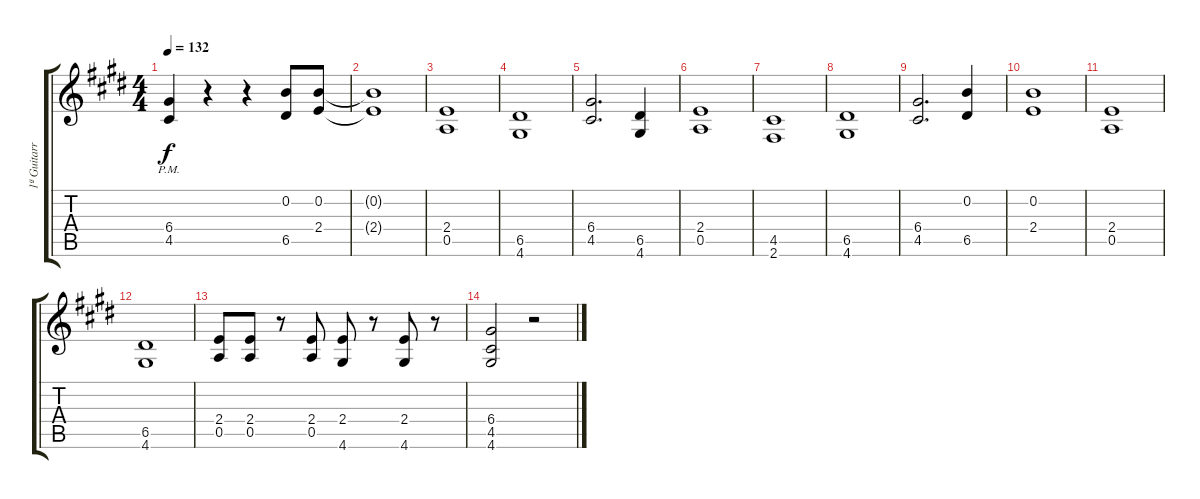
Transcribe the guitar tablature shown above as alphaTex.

\track ("1ª Guitarra" "1ª Guitarr") {instrument distortionguitar}
\staff {score tabs}
\tuning (E4 B3 G3 D3 A2 E2) {hide}
\ts (4 4)
\tempo 132
\clef g2
\ks c#minor
(6.4{pm} 4.5{pm}).4{dy f} r.4 r.4 (0.2 6.5).8 (0.2 2.4).8 |
(0.2{t} 2.4{t}).1 |
(2.4 0.5).1 |
(6.5 4.6).1 |
(6.4 4.5).2{d} (6.5 4.6).4 |
(2.4 0.5).1 |
(4.5 2.6).1 |
(6.5 4.6).1 |
(6.4 4.5).2{d} (0.2 6.5).4 |
(0.2 2.4).1 |
(2.4 0.5).1 |
(6.5 4.6).1 |
(2.4 0.5).8 (2.4 0.5).8 r.8 (2.4 0.5).8 (2.4 4.6).8 r.8 (2.4 4.6).8 r.8 |
(6.4 4.5 4.6).2 r.2
